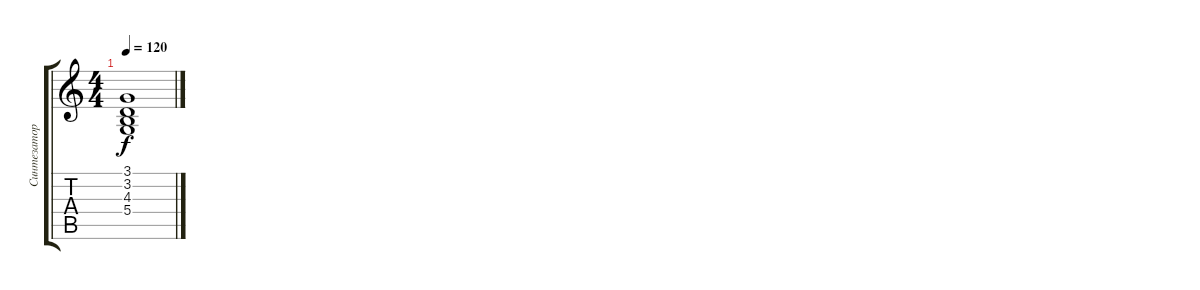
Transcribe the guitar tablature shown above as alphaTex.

\track ("Синтезатор" "Синтезатор") {instrument stringensemble1}
\staff {score tabs}
\tuning (E4 B3 G3 D3 A2 E2) {hide}
\ts (4 4)
\tempo 120
\clef g2
\ks c
(3.1 3.2 4.3 5.4).1{dy f}
